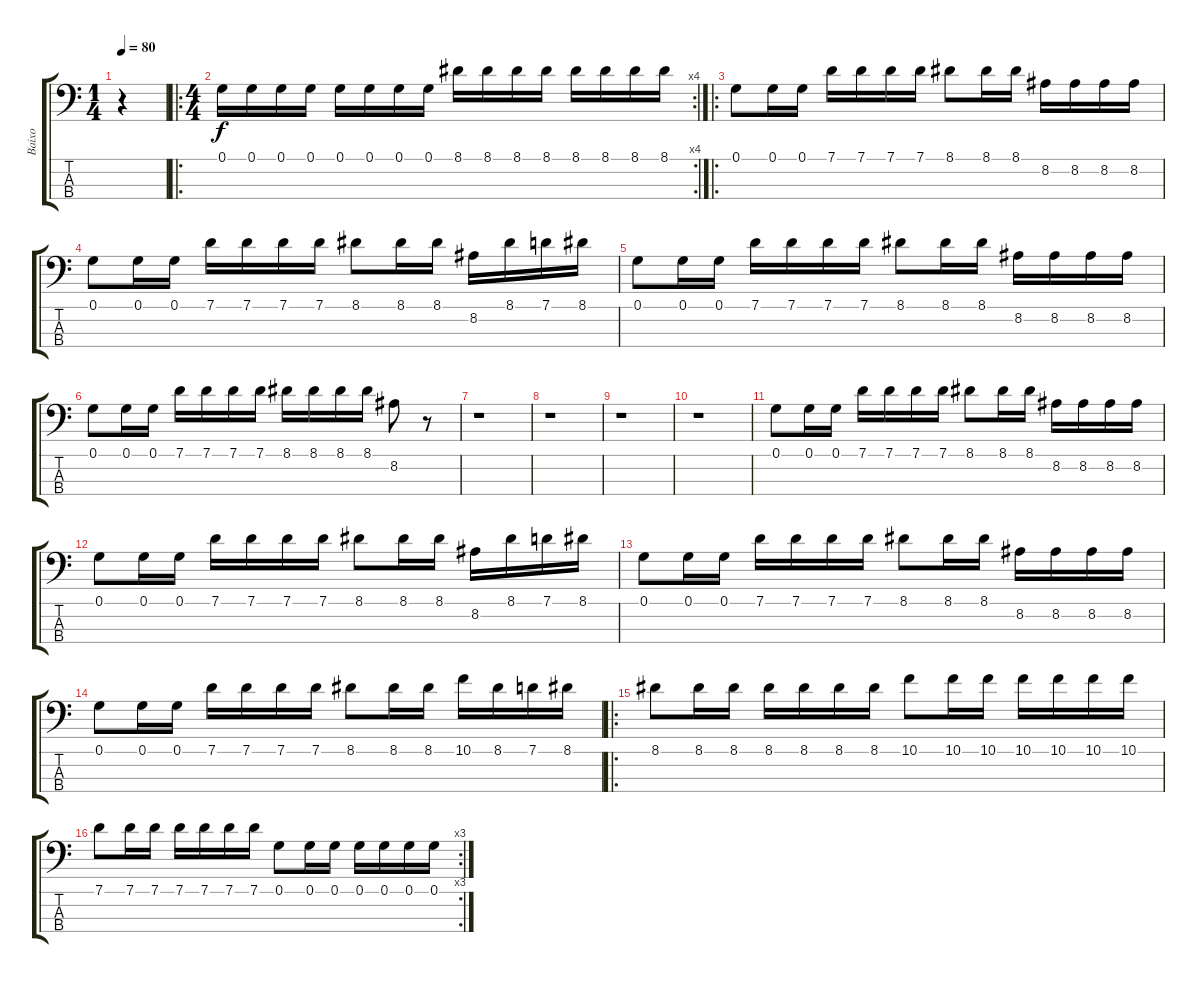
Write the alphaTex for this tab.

\track ("Baixo" "Baixo") {instrument electricbassfinger}
\staff {score tabs}
\tuning (G2 D2 A1 E1) {hide}
\ts (1 4)
\tempo 80
\clef f4
\ks c
r.4{dy f instrument electricbassfinger} |
\ro
\rc 4
\ts (4 4)
0.1.16 0.1.16 0.1.16 0.1.16 0.1.16 0.1.16 0.1.16 0.1.16 8.1.16 8.1.16 8.1.16 8.1.16 8.1.16 8.1.16 8.1.16 8.1.16 |
\ro
0.1.8 0.1.16 0.1.16 7.1.16 7.1.16 7.1.16 7.1.16 8.1.8 8.1.16 8.1.16 8.2.16 8.2.16 8.2.16 8.2.16 |
0.1.8 0.1.16 0.1.16 7.1.16 7.1.16 7.1.16 7.1.16 8.1.8 8.1.16 8.1.16 8.2.16 8.1.16 7.1.16 8.1.16 |
0.1.8 0.1.16 0.1.16 7.1.16 7.1.16 7.1.16 7.1.16 8.1.8 8.1.16 8.1.16 8.2.16 8.2.16 8.2.16 8.2.16 |
0.1.8 0.1.16 0.1.16 7.1.16 7.1.16 7.1.16 7.1.16 8.1.16 8.1.16 8.1.16 8.1.16 8.2.8 r.8 |
r.1 |
r.1 |
r.1 |
r.1 |
0.1.8 0.1.16 0.1.16 7.1.16 7.1.16 7.1.16 7.1.16 8.1.8 8.1.16 8.1.16 8.2.16 8.2.16 8.2.16 8.2.16 |
0.1.8 0.1.16 0.1.16 7.1.16 7.1.16 7.1.16 7.1.16 8.1.8 8.1.16 8.1.16 8.2.16 8.1.16 7.1.16 8.1.16 |
0.1.8 0.1.16 0.1.16 7.1.16 7.1.16 7.1.16 7.1.16 8.1.8 8.1.16 8.1.16 8.2.16 8.2.16 8.2.16 8.2.16 |
0.1.8 0.1.16 0.1.16 7.1.16 7.1.16 7.1.16 7.1.16 8.1.8 8.1.16 8.1.16 10.1.16 8.1.16 7.1.16 8.1.16 |
\ro
8.1.8 8.1.16 8.1.16 8.1.16 8.1.16 8.1.16 8.1.16 10.1.8 10.1.16 10.1.16 10.1.16 10.1.16 10.1.16 10.1.16 |
\rc 3
7.1.8 7.1.16 7.1.16 7.1.16 7.1.16 7.1.16 7.1.16 0.1.8 0.1.16 0.1.16 0.1.16 0.1.16 0.1.16 0.1.16
